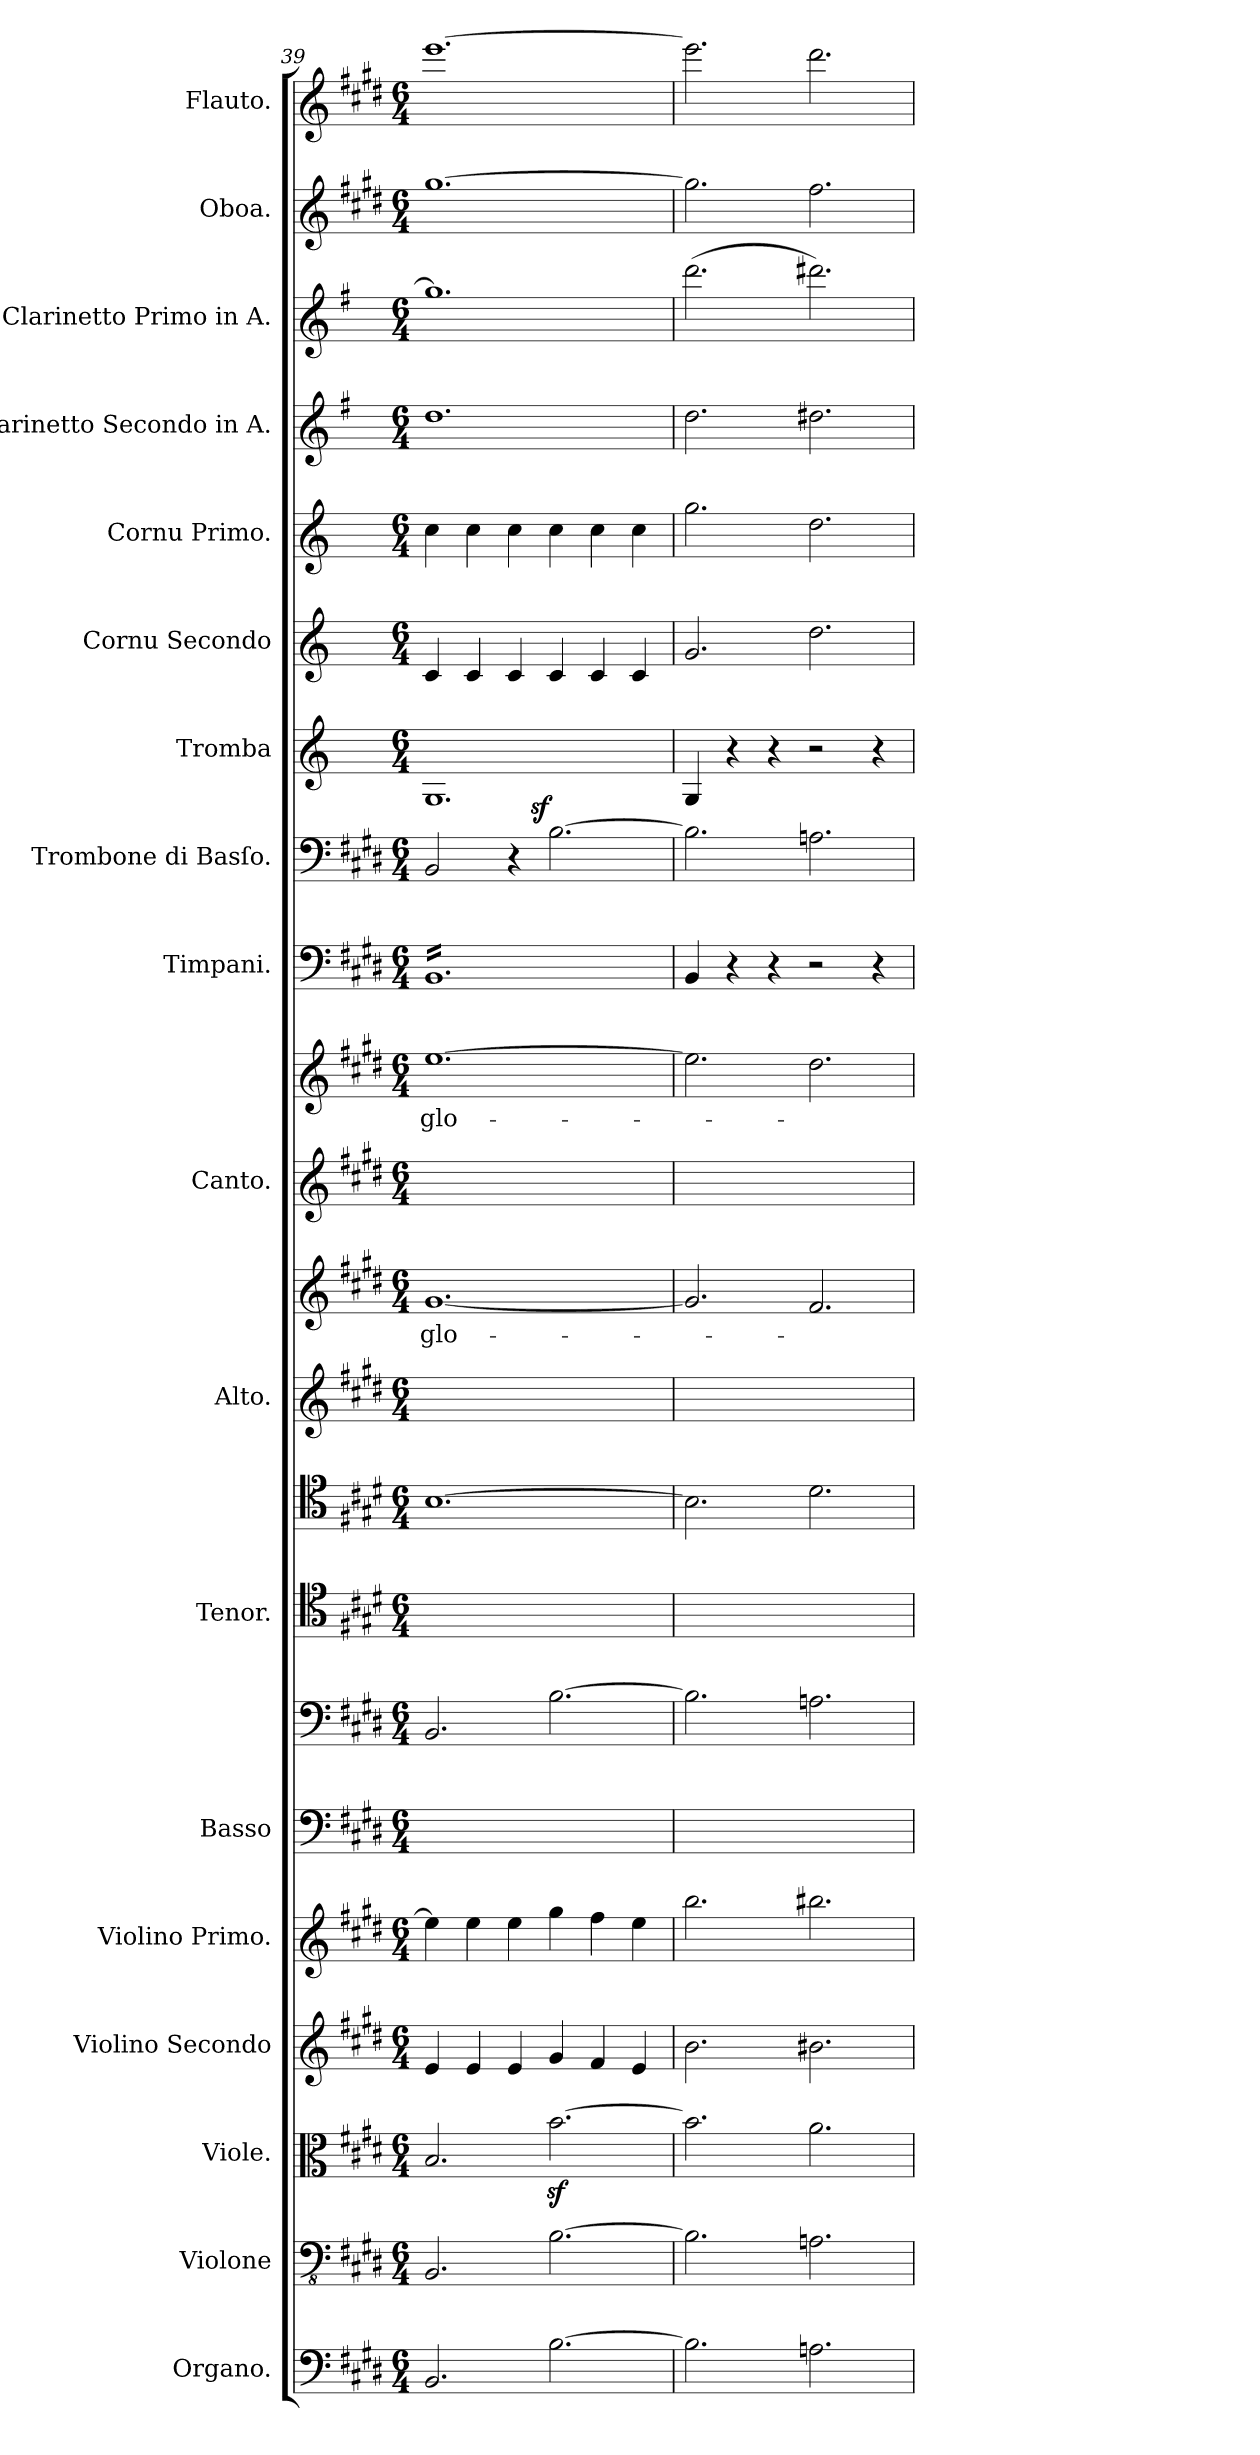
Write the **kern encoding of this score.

**kern	**kern	**dynam	**kern	**kern	**dynam	**kern	**dynam	**kern	**kern	**kern	**kern	**kern	**kern	**text	**kern	**kern	**text	**kern	**dynam	**kern	**dynam	**kern	**dynam	**kern	**dynam	**kern	**dynam	**kern	**kern	**kern	**kern
*part22	*part21	*part21	*part20	*part19	*part19	*part18	*part18	*part17	*part16	*part15	*part14	*part13	*part12	*part12	*part11	*part10	*part10	*part9	*part9	*part8	*part8	*part7	*part7	*part6	*part6	*part5	*part5	*part4	*part3	*part2	*part1
*staff22	*staff21	*staff21	*staff20	*staff19	*staff19	*staff18	*staff18	*staff17	*staff16	*staff15	*staff14	*staff13	*staff12	*staff12	*staff11	*staff10	*staff10	*staff9	*staff9	*staff8	*staff8	*staff7	*staff7	*staff6	*staff6	*staff5	*staff5	*staff4	*staff3	*staff2	*staff1
*I"Organo.	*I"Violone	*	*I"Viole.	*I"Violino Secondo	*	*I"Violino Primo.	*	*I"Basso	*	*I"Tenor.	*	*I"Alto.	*	*	*I"Canto.	*	*	*I"Timpani.	*	*I"Trombone di Basſo.	*	*I"Tromba	*	*I"Cornu Secondo	*	*I"Cornu Primo.	*	*I"Clarinetto Secondo in A.	*I"Clarinetto Primo in A.	*I"Oboa.	*I"Flauto.
*I'org	*I'vlne	*	*	*I'vl 2	*	*I'vl 1	*	*I'B	*	*I'T	*	*I'A	*	*	*I'C	*	*	*I'timp	*	*	*	*I'tr	*	*I'cor 2	*	*I'cor 1	*	*I'cl 2 in A	*I'cl 1 in A	*I'ob	*I'fl
*clefF4	*clefFv4	*	*clefC3	*clefG2	*	*clefG2	*	*clefF4	*clefF4	*clefC4	*clefC4	*clefG2	*clefG2	*	*clefG2	*clefG2	*	*clefF4	*	*clefF4	*	*clefG2	*	*clefG2	*	*clefG2	*	*clefG2	*clefG2	*clefG2	*clefG2
*	*	*	*	*	*	*	*	*	*	*	*	*	*	*	*	*	*	*	*	*	*	*ITrd-2c-4	*	*ITrd5c8	*	*ITrd5c8	*	*ITrd2c3	*ITrd2c3	*	*
*k[f#c#g#d#]	*k[f#c#g#d#]	*	*k[f#c#g#d#]	*k[f#c#g#d#]	*	*k[f#c#g#d#]	*	*k[f#c#g#d#]	*k[f#c#g#d#]	*k[f#c#g#d#]	*k[f#c#g#d#]	*k[f#c#g#d#]	*k[f#c#g#d#]	*	*k[f#c#g#d#]	*k[f#c#g#d#]	*	*k[f#c#g#d#]	*	*k[f#c#g#d#]	*	*k[f#c#g#d#]	*	*k[f#c#g#d#]	*	*k[f#c#g#d#]	*	*k[f#c#g#d#]	*k[f#c#g#d#]	*k[f#c#g#d#]	*k[f#c#g#d#]
*M6/4	*M6/4	*	*M6/4	*M6/4	*	*M6/4	*	*M6/4	*M6/4	*M6/4	*M6/4	*M6/4	*M6/4	*	*M6/4	*M6/4	*	*M6/4	*	*M6/4	*	*M6/4	*	*M6/4	*	*M6/4	*	*M6/4	*M6/4	*M6/4	*M6/4
=39	=39	=39	=39	=39	=39	=39	=39	=39	=39	=39	=39	=39	=39	=39	=39	=39	=39	=39	=39	=39	=39	=39	=39	=39	=39	=39	=39	=39	=39	=39	=39
!	!	!	!	!	!LO:DY:b:rj	!	!LO:DY:b	!	!	!	!	!	!	!	!	!	!	!	!LO:DY:b	!	!	!	!LO:DY:b:rj	!	!LO:DY:b:rj	!	!LO:DY:b	!	!	!	!
*	*	*	*	*	*	*	*	*	*	*	*	*	*	*	*	*	*	*tremolo	*	*	*	*	*	*	*	*	*	*	*	*	*
2.BB/	2.BBB/	.	2.B/	4e/	ff&colon;	4ee\]	ff&colon;	1.ryy	2.BB/	1.ryy	[1.B	1.ryy	[1.g#	glo-	1.ryy	[1.ee	glo-	16BBLL	ff&colon;	2BB/	.	1.B	ff&colon;	4E/	ff&colon;	4e\	ff&colon;	1.b	1.ee]	[1.gg#	[1.eee
.	.	.	.	.	.	.	.	.	.	.	.	.	.	.	.	.	.	16BB	.	.	.	.	.	.	.	.	.	.	.	.	.
.	.	.	.	.	.	.	.	.	.	.	.	.	.	.	.	.	.	16BB	.	.	.	.	.	.	.	.	.	.	.	.	.
.	.	.	.	.	.	.	.	.	.	.	.	.	.	.	.	.	.	16BB	.	.	.	.	.	.	.	.	.	.	.	.	.
.	.	.	.	4e/	.	4ee\	.	.	.	.	.	.	.	.	.	.	.	16BB	.	.	.	.	.	4E/	.	4e\	.	.	.	.	.
.	.	.	.	.	.	.	.	.	.	.	.	.	.	.	.	.	.	16BB	.	.	.	.	.	.	.	.	.	.	.	.	.
.	.	.	.	.	.	.	.	.	.	.	.	.	.	.	.	.	.	16BB	.	.	.	.	.	.	.	.	.	.	.	.	.
.	.	.	.	.	.	.	.	.	.	.	.	.	.	.	.	.	.	16BB	.	.	.	.	.	.	.	.	.	.	.	.	.
.	.	.	.	4e/	.	4ee\	.	.	.	.	.	.	.	.	.	.	.	16BB	.	4r	.	.	.	4E/	.	4e\	.	.	.	.	.
.	.	.	.	.	.	.	.	.	.	.	.	.	.	.	.	.	.	16BB	.	.	.	.	.	.	.	.	.	.	.	.	.
.	.	.	.	.	.	.	.	.	.	.	.	.	.	.	.	.	.	16BB	.	.	.	.	.	.	.	.	.	.	.	.	.
.	.	.	.	.	.	.	.	.	.	.	.	.	.	.	.	.	.	16BB	.	.	.	.	.	.	.	.	.	.	.	.	.
!	!	!LO:DY:b	!	!	!	!	!	!	!	!	!	!	!	!	!	!	!	!	!	!	!LO:DY:a:rj	!	!	!	!	!	!	!	!	!	!
[2.B\	[2.BB\	sf&colon;	[2.bz<\	4g#/	.	4gg#\	.	.	[2.B\	.	.	.	.	.	.	.	.	16BB	.	[2.B\	sf.	.	.	4E/	.	4e\	.	.	.	.	.
.	.	.	.	.	.	.	.	.	.	.	.	.	.	.	.	.	.	16BB	.	.	.	.	.	.	.	.	.	.	.	.	.
.	.	.	.	.	.	.	.	.	.	.	.	.	.	.	.	.	.	16BB	.	.	.	.	.	.	.	.	.	.	.	.	.
.	.	.	.	.	.	.	.	.	.	.	.	.	.	.	.	.	.	16BB	.	.	.	.	.	.	.	.	.	.	.	.	.
.	.	.	.	4f#/	.	4ff#\	.	.	.	.	.	.	.	.	.	.	.	16BB	.	.	.	.	.	4E/	.	4e\	.	.	.	.	.
.	.	.	.	.	.	.	.	.	.	.	.	.	.	.	.	.	.	16BB	.	.	.	.	.	.	.	.	.	.	.	.	.
.	.	.	.	.	.	.	.	.	.	.	.	.	.	.	.	.	.	16BB	.	.	.	.	.	.	.	.	.	.	.	.	.
.	.	.	.	.	.	.	.	.	.	.	.	.	.	.	.	.	.	16BB	.	.	.	.	.	.	.	.	.	.	.	.	.
.	.	.	.	4e/	.	4ee\	.	.	.	.	.	.	.	.	.	.	.	16BB	.	.	.	.	.	4E/	.	4e\	.	.	.	.	.
.	.	.	.	.	.	.	.	.	.	.	.	.	.	.	.	.	.	16BB	.	.	.	.	.	.	.	.	.	.	.	.	.
.	.	.	.	.	.	.	.	.	.	.	.	.	.	.	.	.	.	16BB	.	.	.	.	.	.	.	.	.	.	.	.	.
.	.	.	.	.	.	.	.	.	.	.	.	.	.	.	.	.	.	16BBJJ	.	.	.	.	.	.	.	.	.	.	.	.	.
*	*	*	*	*	*	*	*	*	*	*	*	*	*	*	*	*	*	*Xtremolo	*	*	*	*	*	*	*	*	*	*	*	*	*
=40	=40	=40	=40	=40	=40	=40	=40	=40	=40	=40	=40	=40	=40	=40	=40	=40	=40	=40	=40	=40	=40	=40	=40	=40	=40	=40	=40	=40	=40	=40	=40
2.B\]	2.BB\]	.	2.b\]	2.b\	.	2.bb\	.	1.ryy	2.B\]	1.ryy	2.B\]	1.ryy	2.g#/]	.	1.ryy	2.ee\]	.	4BB/	.	2.B\]	.	4B/	.	2.B/	.	2.b\	.	2.b\	(>2.bb\	2.gg#\]	2.eee\]
.	.	.	.	.	.	.	.	.	.	.	.	.	.	.	.	.	.	4r	.	.	.	4r	.	.	.	.	.	.	.	.	.
.	.	.	.	.	.	.	.	.	.	.	.	.	.	.	.	.	.	4r	.	.	.	4r	.	.	.	.	.	.	.	.	.
2.An\	2.AAn\	.	2.a\	2.b#X\	.	2.bb#X\	.	.	2.An\	.	2.d#\	.	2.f#/	.	.	2.dd#\	.	2r	.	2.An\	.	2r	.	2.f#\	.	2.f#\	.	2.b#X\	2.bb#X\)	2.ff#\	2.ddd#\
.	.	.	.	.	.	.	.	.	.	.	.	.	.	.	.	.	.	4r	.	.	.	4r	.	.	.	.	.	.	.	.	.
=	=	=	=	=	=	=	=	=	=	=	=	=	=	=	=	=	=	=	=	=	=	=	=	=	=	=	=	=	=	=	=
*-	*-	*-	*-	*-	*-	*-	*-	*-	*-	*-	*-	*-	*-	*-	*-	*-	*-	*-	*-	*-	*-	*-	*-	*-	*-	*-	*-	*-	*-	*-	*-
